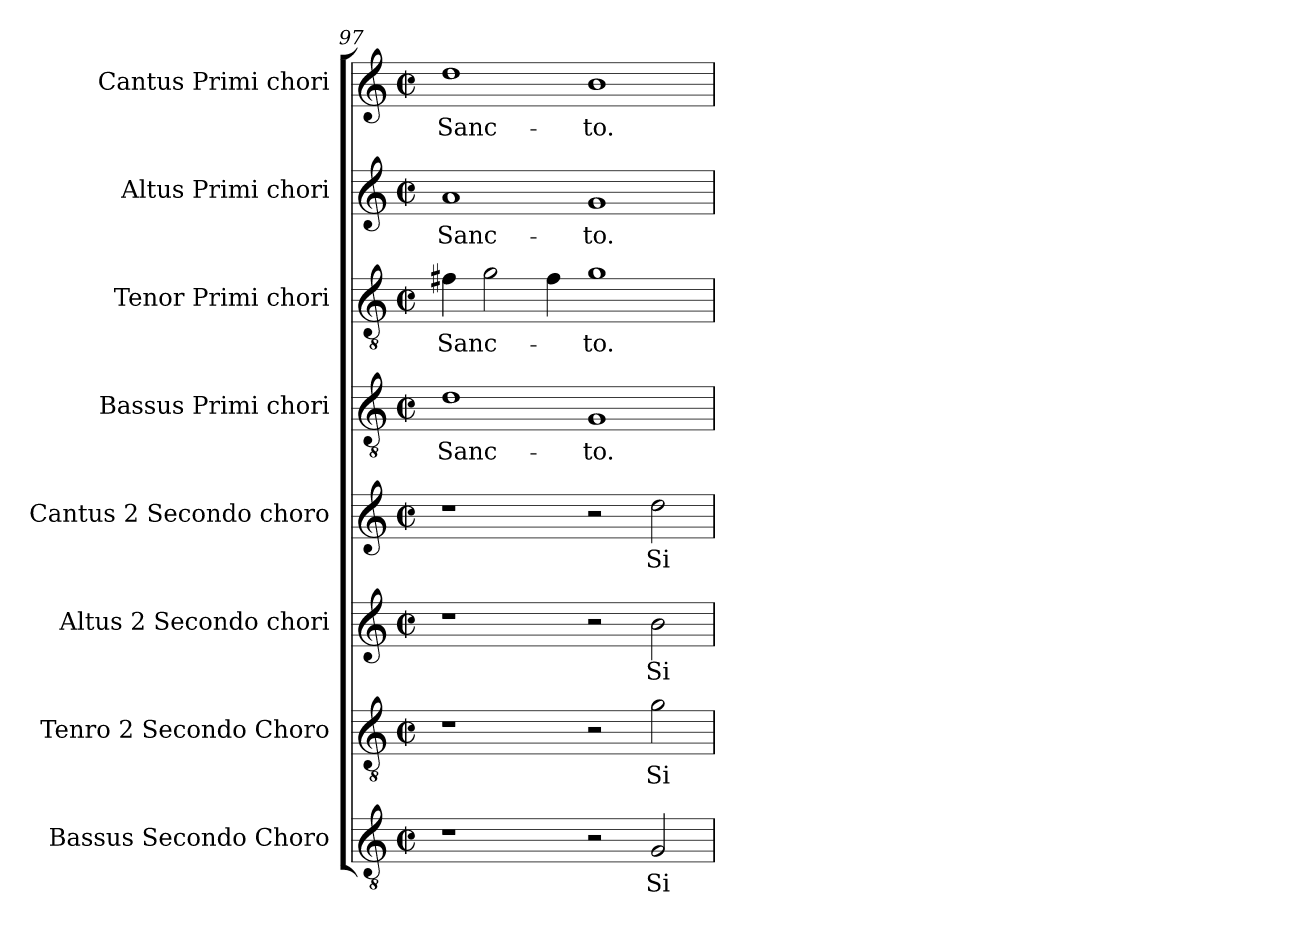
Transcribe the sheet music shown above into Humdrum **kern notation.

**kern	**text	**kern	**text	**kern	**text	**kern	**text	**kern	**text	**kern	**text	**kern	**text	**kern	**text
*part8	*part8	*part7	*part7	*part6	*part6	*part5	*part5	*part4	*part4	*part3	*part3	*part2	*part2	*part1	*part1
*staff8	*staff8	*staff7	*staff7	*staff6	*staff6	*staff5	*staff5	*staff4	*staff4	*staff3	*staff3	*staff2	*staff2	*staff1	*staff1
*I"Bassus  Secondo Choro	*	*I"Tenro 2  Secondo Choro	*	*I"Altus 2  Secondo chori	*	*I"Cantus 2  Secondo choro	*	*I"Bassus  Primi chori	*	*I"Tenor  Primi chori	*	*I"Altus  Primi chori	*	*I"Cantus  Primi chori	*
*I'Ch	*	*I'Ch	*	*I'Ch	*	*I'Ch	*	*I'Ch	*	*I'Ch	*	*I'Ch	*	*I'Ch	*
*clefGv2	*	*clefGv2	*	*clefG2	*	*clefG2	*	*clefGv2	*	*clefGv2	*	*clefG2	*	*clefG2	*
*M2/2	*	*M2/2	*	*M2/2	*	*M2/2	*	*M2/2	*	*M2/2	*	*M2/2	*	*M2/2	*
*met(c|)	*	*met(c|)	*	*met(c|)	*	*met(c|)	*	*met(c|)	*	*met(c|)	*	*met(c|)	*	*met(c|)	*
=97	=97	=97	=97	=97	=97	=97	=97	=97	=97	=97	=97	=97	=97	=97	=97
!	!	!	!	!	!	!	!	!	!LO:LY:b:cj	!	!LO:LY:b:cj	!	!LO:LY:b:cj	!	!LO:LY:b:cj
1r	.	1r	.	1r	.	1r	.	1d	Sanc-	4f#X\	Sanc-	1a	Sanc-	1dd	Sanc-
.	.	.	.	.	.	.	.	.	.	2g\	.	.	.	.	.
.	.	.	.	.	.	.	.	.	.	4f#\	.	.	.	.	.
!	!	!	!	!	!	!	!	!	!LO:LY:b:cj	!	!LO:LY:b:cj	!	!LO:LY:b:cj	!	!LO:LY:b:cj
2r	.	2r	.	2r	.	2r	.	1G	-to.	1g	-to.	1g	-to.	1b	-to.
!	!LO:LY:b:cj	!	!LO:LY:b:cj	!	!LO:LY:b:cj	!	!LO:LY:b:cj	!	!	!	!	!	!	!	!
2G/	Si-	2g\	Si-	2b\	Si-	2dd\	Si-	.	.	.	.	.	.	.	.
=	=	=	=	=	=	=	=	=	=	=	=	=	=	=	=
*-	*-	*-	*-	*-	*-	*-	*-	*-	*-	*-	*-	*-	*-	*-	*-
